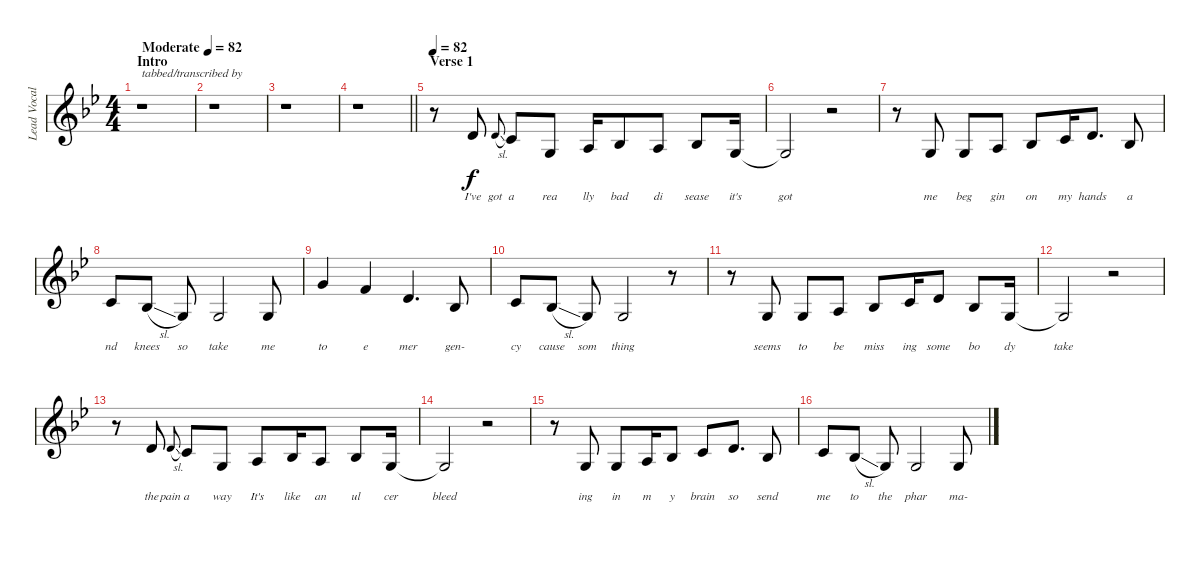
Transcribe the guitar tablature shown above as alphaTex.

\track ("Lead Vocal" "Lead Vocal") {instrument altosax}
\staff {score}
\tuning (E4 B3 G3 D3 A2 E2) {hide}
\ts (4 4)
\section ("" "Intro")
\tempo (82 "Moderate")
\tempo 74
\tempo (82 "Moderate")
\clef g2
\ks gminor
r.1{txt "tabbed/transcribed by" dy f instrument altosax} |
r.1 |
r.1 |
\barLineRight lightlight
r.1 |
\section ("" "Verse 1")
\tempo 82
r.8 7.3.8{lyrics (0 "I've") lyrics (1 "") lyrics (2 "") lyrics (3 "") lyrics (4 "")} 7.3{sl}.8{lyrics (0 "got") lyrics (1 "") lyrics (2 "") lyrics (3 "") lyrics (4 "") gr onbeat} 5.3.8{lyrics (0 "a") lyrics (1 "") lyrics (2 "") lyrics (3 "") lyrics (4 "")} 0.3.8{lyrics (0 "rea") lyrics (1 "") lyrics (2 "") lyrics (3 "") lyrics (4 "")} 2.3.16{lyrics (0 "lly") lyrics (1 "") lyrics (2 "") lyrics (3 "") lyrics (4 "")} 3.3.8{lyrics (0 "bad") lyrics (1 "") lyrics (2 "") lyrics (3 "") lyrics (4 "")} 2.3.8{lyrics (0 "di") lyrics (1 "") lyrics (2 "") lyrics (3 "") lyrics (4 "")} 3.3.8{lyrics (0 "sease") lyrics (1 "") lyrics (2 "") lyrics (3 "") lyrics (4 "")} 0.3.16{lyrics (0 "it's") lyrics (1 "") lyrics (2 "") lyrics (3 "") lyrics (4 "")} |
0.3{t}.2{lyrics (0 "got") lyrics (1 "") lyrics (2 "") lyrics (3 "") lyrics (4 "")} r.2 |
r.8 0.3.8{lyrics (0 "me") lyrics (1 "") lyrics (2 "") lyrics (3 "") lyrics (4 "")} 0.3.8{lyrics (0 "beg") lyrics (1 "") lyrics (2 "") lyrics (3 "") lyrics (4 "")} 2.3.8{lyrics (0 "gin") lyrics (1 "") lyrics (2 "") lyrics (3 "") lyrics (4 "")} 3.3.8{lyrics (0 "on") lyrics (1 "") lyrics (2 "") lyrics (3 "") lyrics (4 "")} 5.3.16{lyrics (0 "my") lyrics (1 "") lyrics (2 "") lyrics (3 "") lyrics (4 "")} 7.3.8{d lyrics (0 "hands") lyrics (1 "") lyrics (2 "") lyrics (3 "") lyrics (4 "")} 3.3.8{lyrics (0 "a") lyrics (1 "") lyrics (2 "") lyrics (3 "") lyrics (4 "")} |
5.3.8{lyrics (0 "nd") lyrics (1 "") lyrics (2 "") lyrics (3 "") lyrics (4 "")} 3.3{sl}.8{lyrics (0 "knees") lyrics (1 "") lyrics (2 "") lyrics (3 "") lyrics (4 "")} 0.3.8{lyrics (0 "so") lyrics (1 "") lyrics (2 "") lyrics (3 "") lyrics (4 "")} 0.3.2{lyrics (0 "take") lyrics (1 "") lyrics (2 "") lyrics (3 "") lyrics (4 "")} 0.3.8{lyrics (0 "me") lyrics (1 "") lyrics (2 "") lyrics (3 "") lyrics (4 "")} |
3.1.4{lyrics (0 "to") lyrics (1 "") lyrics (2 "") lyrics (3 "") lyrics (4 "")} 1.1.4{lyrics (0 "e") lyrics (1 "") lyrics (2 "") lyrics (3 "") lyrics (4 "")} 3.2.4{d lyrics (0 "mer") lyrics (1 "") lyrics (2 "") lyrics (3 "") lyrics (4 "")} 3.3.8{lyrics (0 "gen-") lyrics (1 "") lyrics (2 "") lyrics (3 "") lyrics (4 "")} |
5.3.8{lyrics (0 "cy") lyrics (1 "") lyrics (2 "") lyrics (3 "") lyrics (4 "")} 3.3{sl}.8{lyrics (0 "cause") lyrics (1 "") lyrics (2 "") lyrics (3 "") lyrics (4 "")} 0.3.8{lyrics (0 "som") lyrics (1 "") lyrics (2 "") lyrics (3 "") lyrics (4 "")} 0.3.2{lyrics (0 "thing") lyrics (1 "") lyrics (2 "") lyrics (3 "") lyrics (4 "")} r.8 |
r.8 0.3.8{lyrics (0 "seems") lyrics (1 "") lyrics (2 "") lyrics (3 "") lyrics (4 "")} 0.3.8{lyrics (0 "to") lyrics (1 "") lyrics (2 "") lyrics (3 "") lyrics (4 "")} 2.3.8{lyrics (0 "be") lyrics (1 "") lyrics (2 "") lyrics (3 "") lyrics (4 "")} 3.3.8{lyrics (0 "miss") lyrics (1 "") lyrics (2 "") lyrics (3 "") lyrics (4 "")} 5.3.16{lyrics (0 "ing") lyrics (1 "") lyrics (2 "") lyrics (3 "") lyrics (4 "")} 7.3.8{lyrics (0 "some") lyrics (1 "") lyrics (2 "") lyrics (3 "") lyrics (4 "")} 3.3.8{lyrics (0 "bo") lyrics (1 "") lyrics (2 "") lyrics (3 "") lyrics (4 "")} 0.3.16{lyrics (0 "dy") lyrics (1 "") lyrics (2 "") lyrics (3 "") lyrics (4 "")} |
0.3{t}.2{lyrics (0 "take") lyrics (1 "") lyrics (2 "") lyrics (3 "") lyrics (4 "")} r.2 |
r.8 7.3.8{lyrics (0 "the") lyrics (1 "") lyrics (2 "") lyrics (3 "") lyrics (4 "")} 7.3{sl}.8{lyrics (0 "pain") lyrics (1 "") lyrics (2 "") lyrics (3 "") lyrics (4 "") gr onbeat} 5.3.8{lyrics (0 "a") lyrics (1 "") lyrics (2 "") lyrics (3 "") lyrics (4 "")} 0.3.8{lyrics (0 "way") lyrics (1 "") lyrics (2 "") lyrics (3 "") lyrics (4 "")} 2.3.8{lyrics (0 "It's") lyrics (1 "") lyrics (2 "") lyrics (3 "") lyrics (4 "")} 3.3.16{lyrics (0 "like") lyrics (1 "") lyrics (2 "") lyrics (3 "") lyrics (4 "")} 2.3.8{lyrics (0 "an") lyrics (1 "") lyrics (2 "") lyrics (3 "") lyrics (4 "")} 3.3.8{lyrics (0 "ul") lyrics (1 "") lyrics (2 "") lyrics (3 "") lyrics (4 "")} 0.3.16{lyrics (0 "cer") lyrics (1 "") lyrics (2 "") lyrics (3 "") lyrics (4 "")} |
0.3{t}.2{lyrics (0 "bleed") lyrics (1 "") lyrics (2 "") lyrics (3 "") lyrics (4 "")} r.2 |
r.8 0.3.8{lyrics (0 "ing") lyrics (1 "") lyrics (2 "") lyrics (3 "") lyrics (4 "")} 0.3.8{lyrics (0 "in") lyrics (1 "") lyrics (2 "") lyrics (3 "") lyrics (4 "")} 2.3.16{lyrics (0 "m") lyrics (1 "") lyrics (2 "") lyrics (3 "") lyrics (4 "")} 3.3.8{lyrics (0 "y") lyrics (1 "") lyrics (2 "") lyrics (3 "") lyrics (4 "")} 5.3.8{lyrics (0 "brain") lyrics (1 "") lyrics (2 "") lyrics (3 "") lyrics (4 "")} 7.3.8{d lyrics (0 "so") lyrics (1 "") lyrics (2 "") lyrics (3 "") lyrics (4 "")} 3.3.8{lyrics (0 "send") lyrics (1 "") lyrics (2 "") lyrics (3 "") lyrics (4 "")} |
5.3.8{lyrics (0 "me") lyrics (1 "") lyrics (2 "") lyrics (3 "") lyrics (4 "")} 3.3{sl}.8{lyrics (0 "to") lyrics (1 "") lyrics (2 "") lyrics (3 "") lyrics (4 "")} 0.3.8{lyrics (0 "the") lyrics (1 "") lyrics (2 "") lyrics (3 "") lyrics (4 "")} 0.3.2{lyrics (0 "phar") lyrics (1 "") lyrics (2 "") lyrics (3 "") lyrics (4 "")} 0.3.8{lyrics (0 "ma-") lyrics (1 "") lyrics (2 "") lyrics (3 "") lyrics (4 "")}
